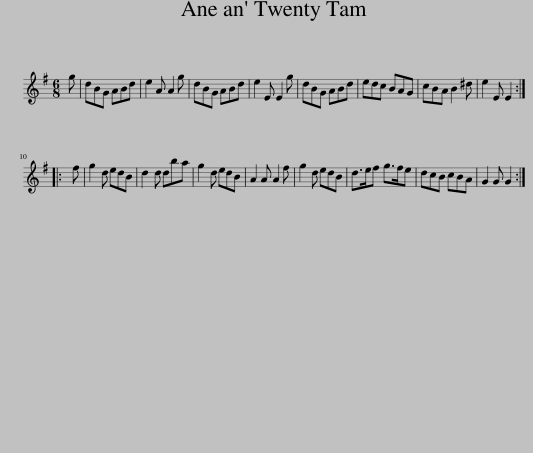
X:1
L:1/8
M:6/8
I:linebreak $
K:G
V:1 treble
V:1
 g | dBG ABd | e2 A A2 g | dBG ABd | e2 E E2 g | %5
 dBG ABd | edc BAG | cBA B2 ^d | e2 E E2 ::$ f | %10
 g2 d edB | d2 d dba | g2 d edB | A2 A A2 f | g2 d edB | %15
 d>ef g>fe | dcB cBA | G2 G G2 :| %18
